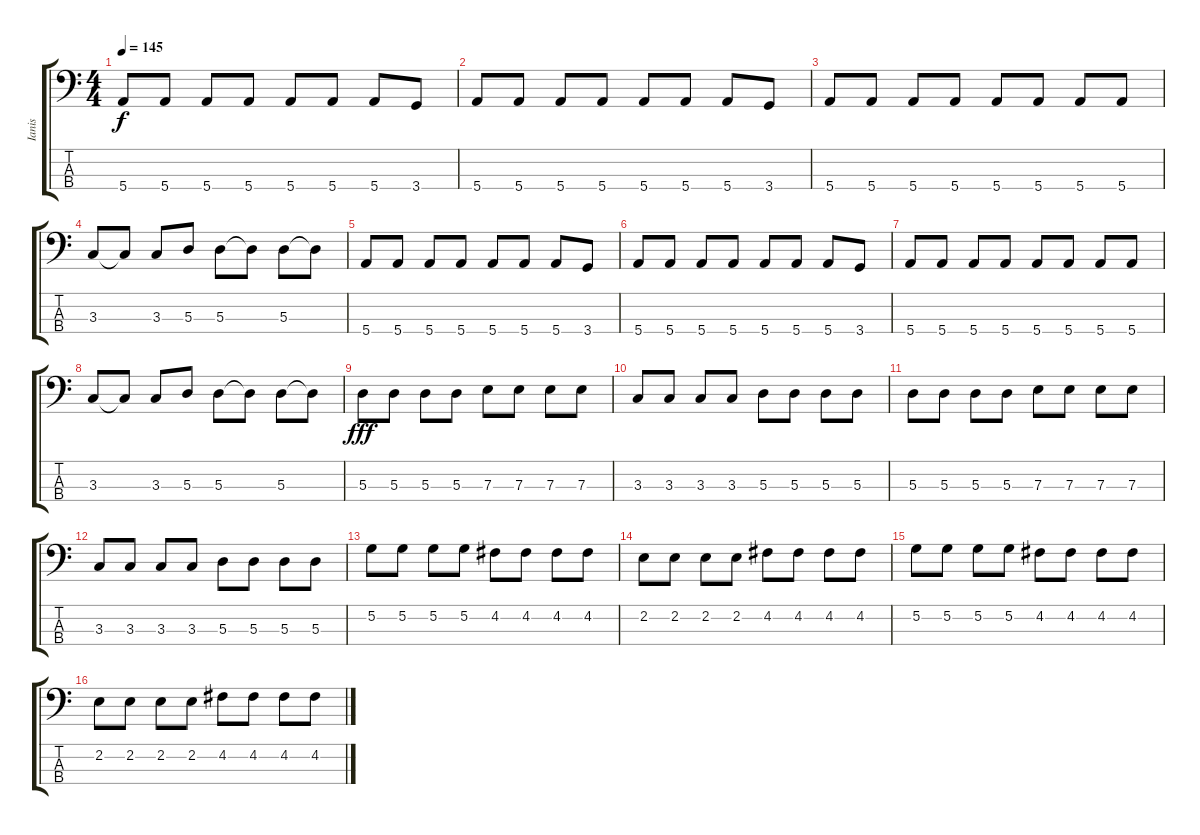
\track ("Ianis" "Ianis") {instrument electricbasspick}
\staff {score tabs}
\tuning (G2 D2 A1 E1) {hide}
\ts (4 4)
\tempo 145
\clef f4
\ks c
5.4.8{dy f} 5.4.8 5.4.8 5.4.8 5.4.8 5.4.8 5.4.8 3.4.8 |
5.4.8 5.4.8 5.4.8 5.4.8 5.4.8 5.4.8 5.4.8 3.4.8 |
5.4.8 5.4.8 5.4.8 5.4.8 5.4.8 5.4.8 5.4.8 5.4.8 |
3.3.8 3.3{t}.8 3.3.8 5.3.8 5.3.8 5.3{t}.8 5.3.8 5.3{t}.8 |
5.4.8 5.4.8 5.4.8 5.4.8 5.4.8 5.4.8 5.4.8 3.4.8 |
5.4.8 5.4.8 5.4.8 5.4.8 5.4.8 5.4.8 5.4.8 3.4.8 |
5.4.8 5.4.8 5.4.8 5.4.8 5.4.8 5.4.8 5.4.8 5.4.8 |
3.3.8 3.3{t}.8 3.3.8 5.3.8 5.3.8 5.3{t}.8 5.3.8 5.3{t}.8 |
5.3.8{dy fff} 5.3.8 5.3.8 5.3.8 7.3.8 7.3.8 7.3.8 7.3.8 |
3.3.8 3.3.8 3.3.8 3.3.8 5.3.8 5.3.8 5.3.8 5.3.8 |
5.3.8 5.3.8 5.3.8 5.3.8 7.3.8 7.3.8 7.3.8 7.3.8 |
3.3.8 3.3.8 3.3.8 3.3.8 5.3.8 5.3.8 5.3.8 5.3.8 |
5.2.8 5.2.8 5.2.8 5.2.8 4.2.8 4.2.8 4.2.8 4.2.8 |
2.2.8 2.2.8 2.2.8 2.2.8 4.2.8 4.2.8 4.2.8 4.2.8 |
5.2.8 5.2.8 5.2.8 5.2.8 4.2.8 4.2.8 4.2.8 4.2.8 |
2.2.8 2.2.8 2.2.8 2.2.8 4.2.8 4.2.8 4.2.8 4.2.8
